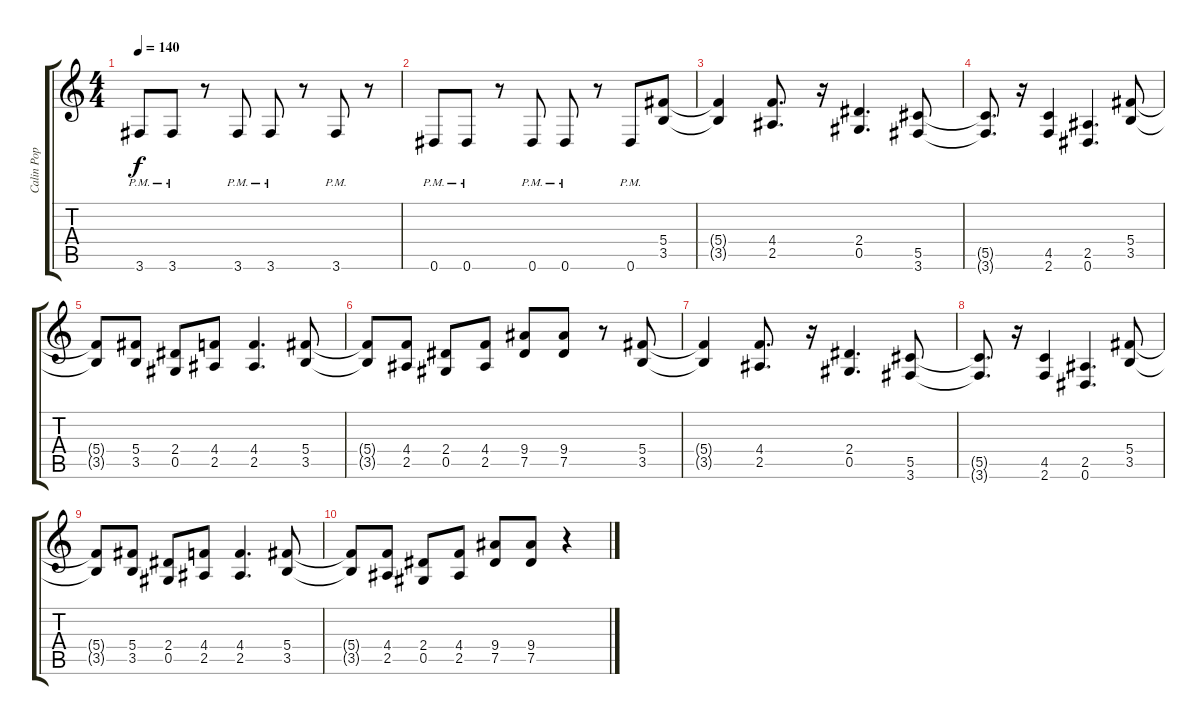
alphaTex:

\track ("Calin Pop" "Calin Pop") {instrument distortionguitar}
\staff {score tabs}
\tuning (Eb4 Bb3 Gb3 Db3 Ab2 Eb2) {hide}
\ts (4 4)
\tempo 140
\clef g2
\ks c
3.6{pm}.8{dy f} 3.6{pm}.8 r.8 3.6{pm}.8 3.6{pm}.8 r.8 3.6{pm}.8 r.8 |
0.6{pm}.8 0.6{pm}.8 r.8 0.6{pm}.8 0.6{pm}.8 r.8 0.6{pm}.8 (5.4 3.5).8 |
(5.4{t} 3.5{t}).4 (4.4 2.5).8{d} r.16 (2.4 0.5).4{d} (5.5 3.6).8 |
(5.5{t} 3.6{t}).8{d} r.16 (4.5 2.6).4 (2.5 0.6).4{d} (5.4 3.5).8 |
(5.4{t} 3.5{t}).8 (5.4 3.5).8 (2.4 0.5).8 (4.4 2.5).8 (4.4 2.5).4{d} (5.4 3.5).8 |
(5.4{t} 3.5{t}).8 (4.4 2.5).8 (2.4 0.5).8 (4.4 2.5).8 (9.4 7.5).8 (9.4 7.5).8 r.8 (5.4 3.5).8 |
(5.4{t} 3.5{t}).4 (4.4 2.5).8{d} r.16 (2.4 0.5).4{d} (5.5 3.6).8 |
(5.5{t} 3.6{t}).8{d} r.16 (4.5 2.6).4 (2.5 0.6).4{d} (5.4 3.5).8 |
(5.4{t} 3.5{t}).8 (5.4 3.5).8 (2.4 0.5).8 (4.4 2.5).8 (4.4 2.5).4{d} (5.4 3.5).8 |
(5.4{t} 3.5{t}).8 (4.4 2.5).8 (2.4 0.5).8 (4.4 2.5).8 (9.4 7.5).8 (9.4 7.5).8 r.4
